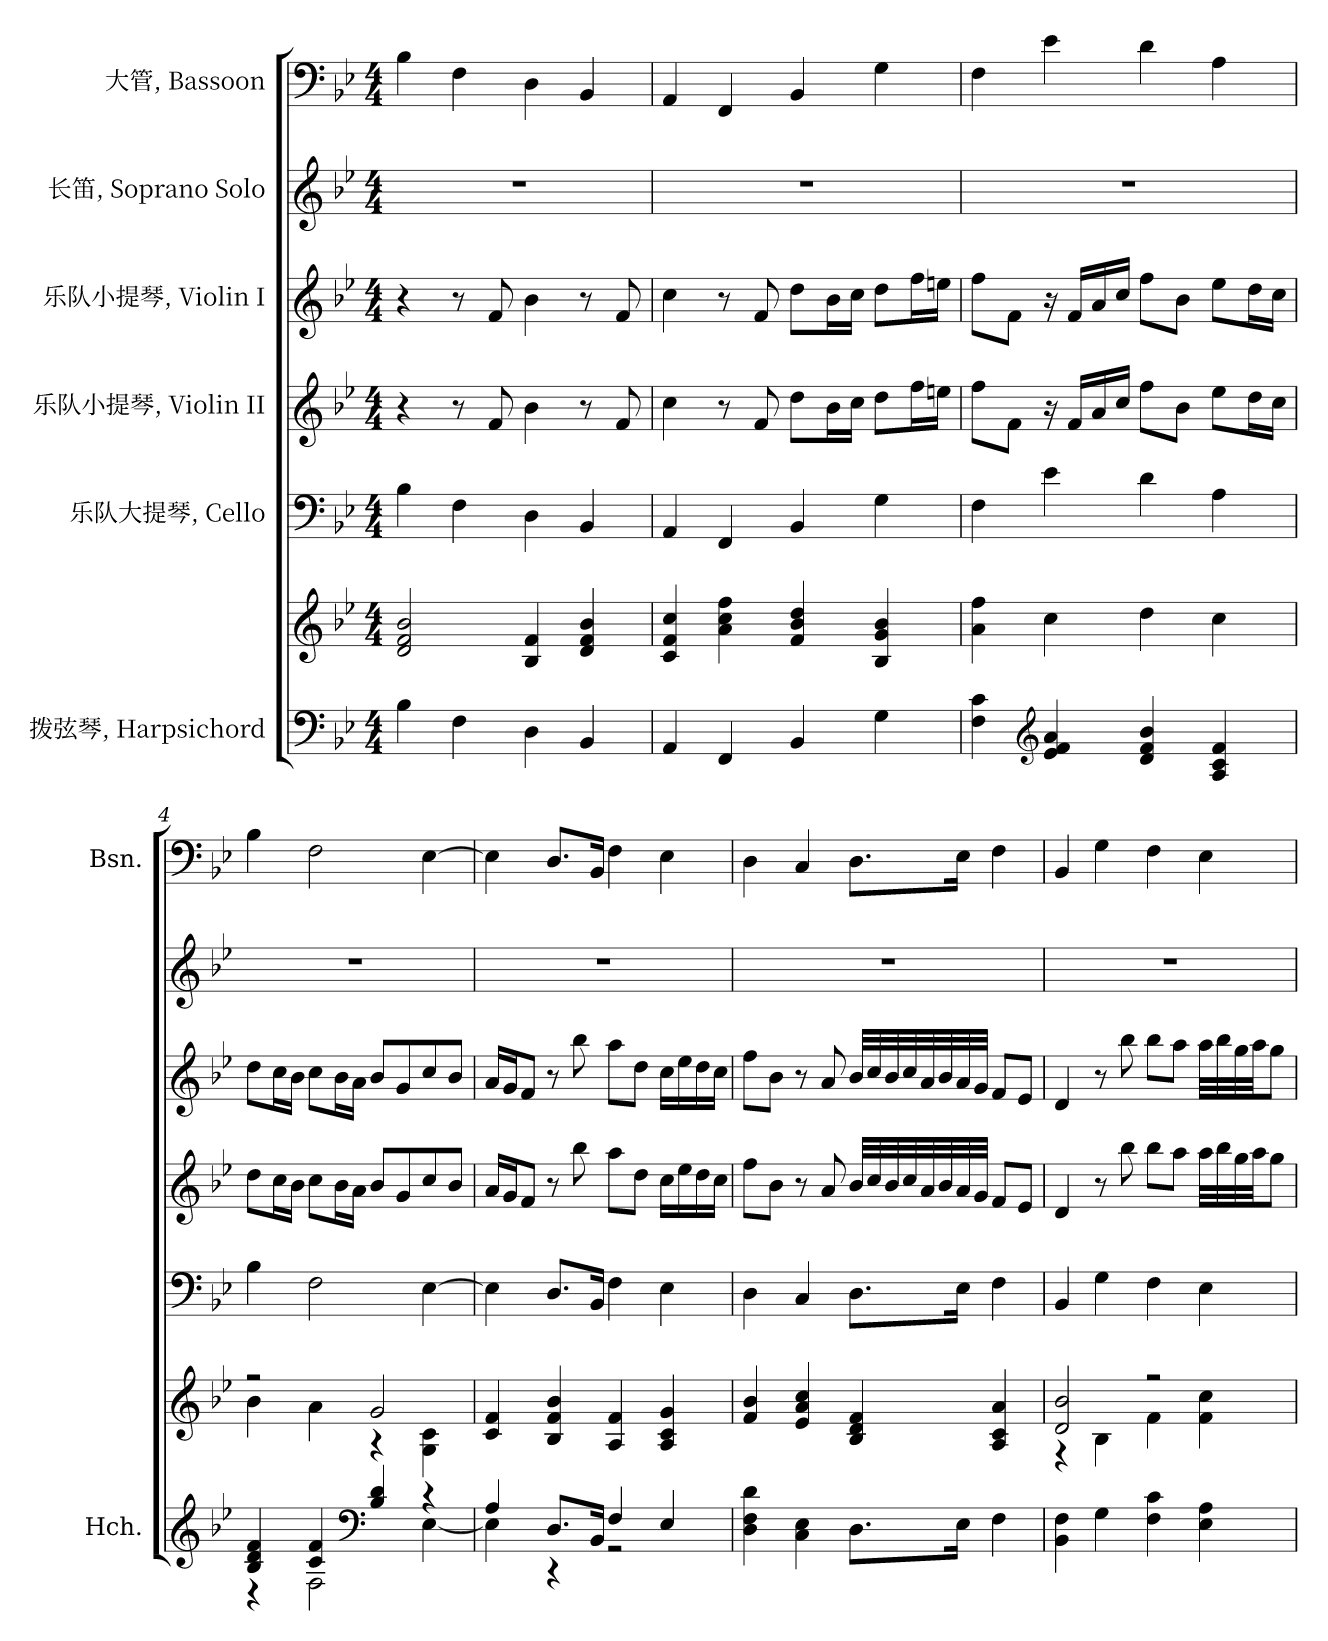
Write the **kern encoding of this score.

**kern	**kern	**kern	**kern	**kern	**kern	**kern
*part6	*part6	*part5	*part4	*part3	*part2	*part1
*staff7	*staff6	*staff5	*staff4	*staff3	*staff2	*staff1
*I"拨弦琴, Harpsichord	*	*I"乐队大提琴, Cello	*I"乐队小提琴, Violin II	*I"乐队小提琴, Violin I	*I"长笛, Soprano Solo	*I"大管, Bassoon
*I'Hch.	*	*	*	*	*	*I'Bsn.
*clefF4	*clefG2	*clefF4	*clefG2	*clefG2	*clefG2	*clefF4
*k[b-e-]	*k[b-e-]	*k[b-e-]	*k[b-e-]	*k[b-e-]	*k[b-e-]	*k[b-e-]
*M4/4	*M4/4	*M4/4	*M4/4	*M4/4	*M4/4	*M4/4
*MM120	*MM120	*MM120	*MM120	*MM120	*MM120	*MM120
=1	=1	=1	=1	=1	=1	=1
4B-\	2d/ 2f/ 2b-/	4B-\	4r	4r	1r	4B-\
4F\	.	4F\	8r	8r	.	4F\
.	.	.	8f/	8f/	.	.
4D\	4B-/ 4f/	4D\	4b-\	4b-\	.	4D\
4BB-/	4d/ 4f/ 4b-/	4BB-/	8r	8r	.	4BB-/
.	.	.	8f/	8f/	.	.
=2	=2	=2	=2	=2	=2	=2
4AA/	4c/ 4f/ 4cc/	4AA/	4cc\	4cc\	1r	4AA/
4FF/	4a\ 4cc\ 4ff\	4FF/	8r	8r	.	4FF/
.	.	.	8f/	8f/	.	.
4BB-/	4f/ 4b-/ 4dd/	4BB-/	8dd\L	8dd\L	.	4BB-/
.	.	.	16b-\L	16b-\L	.	.
.	.	.	16cc\JJ	16cc\JJ	.	.
4G\	4B-/ 4g/ 4b-/	4G\	8dd\L	8dd\L	.	4G\
.	.	.	16ff\L	16ff\L	.	.
.	.	.	16een\JJ	16een\JJ	.	.
=3	=3	=3	=3	=3	=3	=3
4F\ 4c\	4a\ 4ff\	4F\	8ff\L	8ff\L	1r	4F\
.	.	.	8f\J	8f\J	.	.
*clefG2	*	*	*	*	*	*
4e-/ 4f/ 4a/	4cc\	4e-\	16r	16r	.	4e-\
.	.	.	16f/LL	16f/LL	.	.
.	.	.	16a/	16a/	.	.
.	.	.	16cc/JJ	16cc/JJ	.	.
4d/ 4f/ 4b-/	4dd\	4d\	8ff\L	8ff\L	.	4d\
.	.	.	8b-\J	8b-\J	.	.
4A/ 4c/ 4f/	4cc\	4A\	8ee-\L	8ee-\L	.	4A\
.	.	.	16dd\L	16dd\L	.	.
.	.	.	16cc\JJ	16cc\JJ	.	.
!!LO:PB:g=z
=4	=4	=4	=4	=4	=4	=4
*^	*^	*	*	*	*	*
4B-/ 4d/ 4f/	4r	2r	4b-\	4B-\	8dd\L	8dd\L	1r	4B-\
.	.	.	.	.	16cc\L	16cc\L	.	.
.	.	.	.	.	16b-\JJ	16b-\JJ	.	.
4c/ 4f/	2F\	.	4a\	2F\	8cc\L	8cc\L	.	2F\
.	.	.	.	.	16b-\L	16b-\L	.	.
.	.	.	.	.	16a\JJ	16a\JJ	.	.
*clefF4	*	*	*	*	*	*	*	*
4B-/ 4d/	.	2g/	4r	.	8b-/L	8b-/L	.	.
.	.	.	.	.	8g/	8g/	.	.
4r	[4E-\	.	4G\ 4c\	[4E-\	8cc/	8cc/	.	[4E-\
.	.	.	.	.	8b-/J	8b-/J	.	.
*	*	*v	*v	*	*	*	*	*
=5	=5	=5	=5	=5	=5	=5	=5
4A/	4E-\]	4c/ 4f/	4E-\]	16a/LL	16a/LL	1r	4E-\]
.	.	.	.	16g/J	16g/J	.	.
.	.	.	.	8f/J	8f/J	.	.
8.D/L	4r	4B-/ 4f/ 4b-/	8.D/L	8r	8r	.	8.D/L
.	.	.	.	8bb-\	8bb-\	.	.
16BB-/Jk	.	.	16BB-/Jk	.	.	.	16BB-/Jk
4F/	2r	4A/ 4f/	4F\	8aa\L	8aa\L	.	4F\
.	.	.	.	8dd\J	8dd\J	.	.
4E-/	.	4A/ 4c/ 4g/	4E-\	16cc\LL	16cc\LL	.	4E-\
.	.	.	.	16ee-\	16ee-\	.	.
.	.	.	.	16dd\	16dd\	.	.
.	.	.	.	16cc\JJ	16cc\JJ	.	.
*v	*v	*	*	*	*	*	*
=6	=6	=6	=6	=6	=6	=6
4D\ 4F\ 4d\	4f/ 4b-/	4D\	8ff\L	8ff\L	1r	4D\
.	.	.	8b-\J	8b-\J	.	.
4C\ 4E-\	4e-/ 4a/ 4cc/	4C/	8r	8r	.	4C/
.	.	.	8a/	8a/	.	.
8.D\L	4B-/ 4d/ 4f/	8.D\L	32b-/LLL	32b-/LLL	.	8.D\L
.	.	.	32cc/	32cc/	.	.
.	.	.	32b-/	32b-/	.	.
.	.	.	32cc/	32cc/	.	.
.	.	.	32a/	32a/	.	.
.	.	.	32b-/	32b-/	.	.
16E-\Jk	.	16E-\Jk	32a/	32a/	.	16E-\Jk
.	.	.	32g/JJJ	32g/JJJ	.	.
4F\	4A/ 4c/ 4a/	4F\	8f/L	8f/L	.	4F\
.	.	.	8e-/J	8e-/J	.	.
!!LO:PB:g=z
=7	=7	=7	=7	=7	=7	=7
*	*^	*	*	*	*	*
4BB-\ 4F\	2d/ 2b-/	4r	4BB-/	4d/	4d/	1r	4BB-/
4G\	.	4B-\	4G\	8r	8r	.	4G\
.	.	.	.	8bb-\	8bb-\	.	.
4F\ 4c\	2r	4f\	4F\	8bb-\L	8bb-\L	.	4F\
.	.	.	.	8aa\J	8aa\J	.	.
4E-\ 4A\	.	4f\ 4cc\	4E-\	32aa\LLL	32aa\LLL	.	4E-\
.	.	.	.	32bb-\	32bb-\	.	.
.	.	.	.	32gg\	32gg\	.	.
.	.	.	.	32aa\JJ	32aa\JJ	.	.
.	.	.	.	8gg\J	8gg\J	.	.
*	*v	*v	*	*	*	*	*
=	=	=	=	=	=	=
*-	*-	*-	*-	*-	*-	*-
